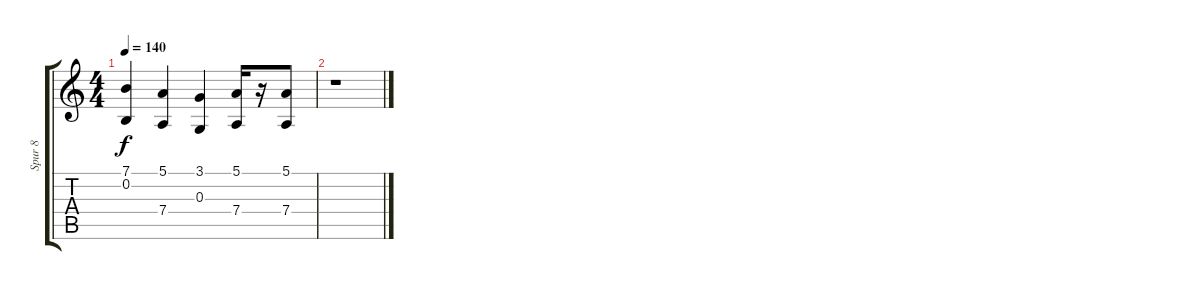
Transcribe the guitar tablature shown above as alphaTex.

\track ("Spur 8" "Spur 8") {instrument voiceoohs}
\staff {score tabs}
\tuning (E4 B3 G3 D3 A2 E2) {hide}
\ts (4 4)
\tempo 140
\clef g2
\ks c
(7.1 0.2).4{dy f} (5.1 7.4).4 (3.1 0.3).4 (5.1 7.4).16 r.16 (5.1 7.4).8 |
r.1
